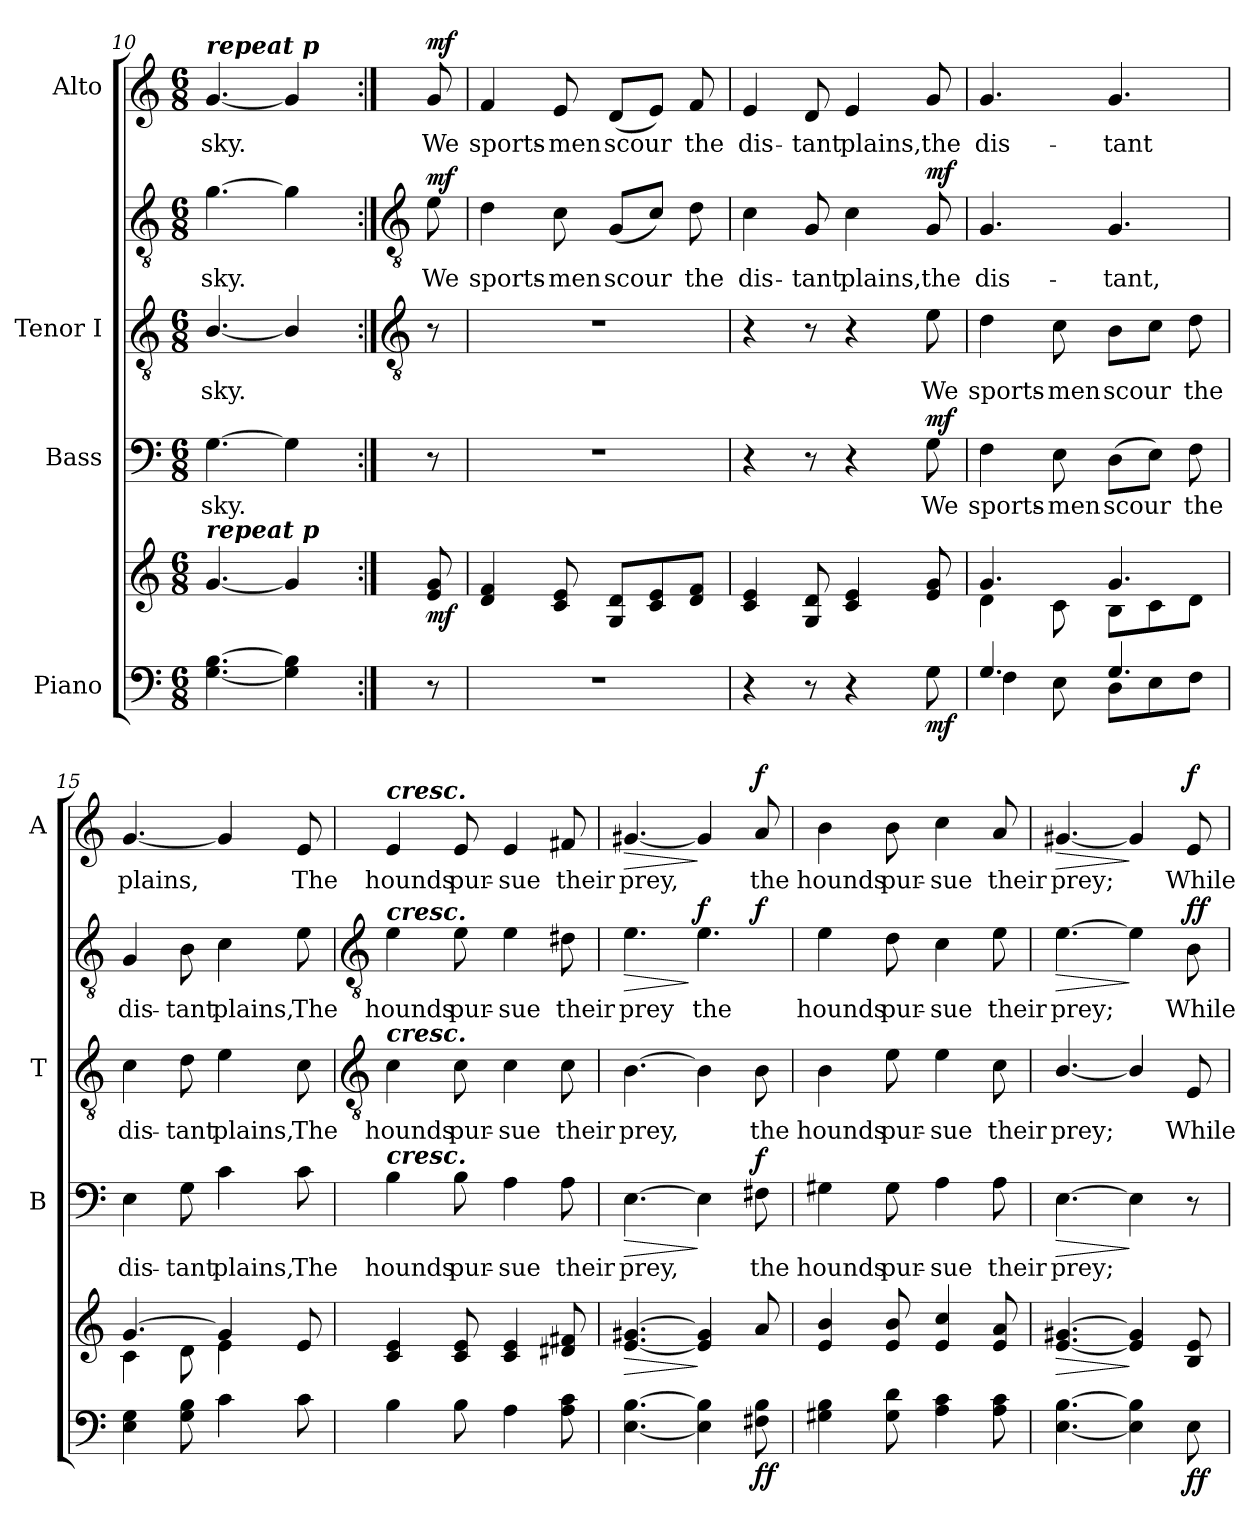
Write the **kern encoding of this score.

**kern	**kern	**dynam	**kern	**text	**dynam	**kern	**text	**kern	**text	**dynam	**kern	**text	**dynam
*part4	*part4	*part4	*part3	*part3	*part3	*part2	*part2	*part2	*part2	*part2	*part1	*part1	*part1
*staff6	*staff5	*staff5/6	*staff4	*staff4	*staff4	*staff3	*staff3	*staff2	*staff2	*staff2/3	*staff1	*staff1	*staff1
*I"Piano	*	*	*I"Bass	*	*	*I"Tenor I	*	*	*	*	*I"Alto	*	*
*	*	*	*I'B	*	*	*I'T	*	*	*	*	*I'A	*	*
*clefF4	*clefG2	*	*clefF4	*	*	*clefGv2	*	*clefGv2	*	*	*clefG2	*	*
*k[]	*k[]	*	*k[]	*	*	*k[]	*	*k[]	*	*	*k[]	*	*
*C:	*C:	*	*C:	*	*	*C:	*	*C:	*	*	*C:	*	*
*M6/8	*M6/8	*	*M6/8	*	*	*M6/8	*	*M6/8	*	*	*M6/8	*	*
=10	=10	=10	=10	=10	=10	=10	=10	=10	=10	=10	=10	=10	=10
*^	*^	*	*	*	*	*	*	*	*	*	*	*	*
!	!	!	!	!	!	!	!	!	!	!	!	!	!LO:TX:a:Bi:t=repeat p	!	!
!	!	!LO:TX:a:Bi:t=repeat p	!	!	!	!	!	!	!	!	!	!	!	!	!
!	!	!	!	!	!	!LO:LY:b	!	!	!LO:LY:b	!	!LO:LY:b	!	!	!LO:LY:b	!
2ryy	[4.G\ [4.B\	[4.g	2ryy	.	[4.G	sky.	.	[4.B/	sky.	[4.g	sky.	.	[4.g	sky.	.
.	4G\] 4B\]	4g]	.	.	4G]	.	.	4B/]	.	4g]	.	.	4g]	.	.
8ryy	.	.	8ryy	.	.	.	.	.	.	.	.	.	.	.	.
!!LO:LB:g=z
=11:|!	=11:|!	=11:|!	=11:|!	=11:|!	=11:|!	=11:|!	=11:|!	=11:|!	=11:|!	=11:|!	=11:|!	=11:|!	=11:|!	=11:|!	=11:|!
*	*	*	*	*	*	*	*	*clefGv2	*	*clefGv2	*	*	*	*	*
!	!	!	!	!LO:DY:b	!	!	!	!	!	!	!LO:LY:b	!LO:DY:b	!	!LO:LY:b	!LO:DY:b
8ryy	8r	8e/ 8g/	8ryy	mf	8r	.	.	8r	.	8e	We	mf	8g	We	mf
=12	=12	=12	=12	=12	=12	=12	=12	=12	=12	=12	=12	=12	=12	=12	=12
!	!LO:N:vis=1	!	!	!	!LO:N:vis=1	!	!	!LO:N:vis=1	!	!	!LO:LY:b	!	!	!LO:LY:b	!
2ryy	2.r	4d/ 4f/	2ryy	.	2.r	.	.	2.r	.	4d	sports-	.	4f	sports-	.
!	!	!	!	!	!	!	!	!	!	!	!LO:LY:b	!	!	!LO:LY:b	!
.	.	8c/ 8e/	.	.	.	.	.	.	.	8c	-men	.	8e	-men	.
!	!	!	!	!	!	!	!	!	!	!	!LO:LY:b	!	!	!LO:LY:b	!
.	.	8G/ 8d/L	.	.	.	.	.	.	.	(<8GL	scour	.	(<8dL	scour	.
8ryy	.	8c/ 8e/	8ryy	.	.	.	.	.	.	8cJ)	.	.	8eJ)	.	.
!	!	!	!	!	!	!	!	!	!	!	!LO:LY:b	!	!	!LO:LY:b	!
8ryy	.	8d/ 8f/J	8ryy	.	.	.	.	.	.	8d	the	.	8f	the	.
=13	=13	=13	=13	=13	=13	=13	=13	=13	=13	=13	=13	=13	=13	=13	=13
!	!	!	!	!	!	!	!	!	!	!	!LO:LY:b	!	!	!LO:LY:b	!
2ryy	4r	4c/ 4e/	2ryy	.	4r	.	.	4r	.	4c	dis-	.	4e	dis-	.
!	!	!	!	!	!	!	!	!	!	!	!LO:LY:b	!	!	!LO:LY:b	!
.	8r	8G/ 8d/	.	.	8r	.	.	8r	.	8G/	-tant	.	8d	-tant	.
!	!	!	!	!	!	!	!	!	!	!	!LO:LY:b	!	!	!LO:LY:b	!
.	4r	4c/ 4e/	.	.	4r	.	.	4r	.	4c	plains,	.	4e	plains,	.
8ryy	.	.	8ryy	.	.	.	.	.	.	.	.	.	.	.	.
!	!	!	!	!LO:DY:b=2	!	!LO:LY:b	!LO:DY:b	!	!LO:LY:b	!	!LO:LY:b	!LO:DY:b=2	!	!LO:LY:b	!
8ryy	8G	8e/ 8g/	8ryy	mf	8G	We	mf	8e	We	8G	the	mf	8g	the	.
=14	=14	=14	=14	=14	=14	=14	=14	=14	=14	=14	=14	=14	=14	=14	=14
!	!	!	!	!LO:DY:b=2	!	!LO:LY:b	!	!	!LO:LY:b	!	!LO:LY:b	!	!	!LO:LY:b	!
!	!	!	!	!LO:DY:n=1:b	!	!	!	!	!	!	!	!	!	!	!
4.G/	4F	4.g/	4d\	mf mf	4F	sports-	.	4d	sports-	4.G	dis-	.	4.g	dis-	.
!	!	!	!	!	!	!LO:LY:b	!	!	!LO:LY:b	!	!	!	!	!	!
.	8E	.	8c\	.	8E	-men	.	8c	-men	.	.	.	.	.	.
!	!	!	!	!	!	!LO:LY:b	!	!	!LO:LY:b	!	!LO:LY:b	!	!	!LO:LY:b	!
4.G/	8DL	4.g/	8B\L	.	(>8DL	scour	.	8BL	scour	4.G	-tant,	.	4.g	-tant	.
.	8E	.	8c\	.	8EJ)	.	.	8cJ	.	.	.	.	.	.	.
!	!	!	!	!	!	!LO:LY:b	!	!	!LO:LY:b	!	!	!	!	!	!
.	8FJ	.	8d\J	.	8F	the	.	8d	the	.	.	.	.	.	.
=15	=15	=15	=15	=15	=15	=15	=15	=15	=15	=15	=15	=15	=15	=15	=15
!	!	!	!	!	!	!LO:LY:b	!	!	!LO:LY:b	!	!LO:LY:b	!	!	!LO:LY:b	!
2ryy	4E 4G	[4.g/	4c\	.	4E	dis-	.	4c	dis-	4G	dis-	.	[4.g	plains,	.
!	!	!	!	!	!	!LO:LY:b	!	!	!LO:LY:b	!	!LO:LY:b	!	!	!	!
.	8G 8B	.	8d\	.	8G	-tant	.	8d	-tant	8B	-tant	.	.	.	.
!	!	!	!	!	!	!LO:LY:b	!	!	!LO:LY:b	!	!LO:LY:b	!	!	!	!
.	4c	4g/]	4e\	.	4c	plains,	.	4e	plains,	4c	plains,	.	4g]	.	.
8ryy	.	.	.	.	.	.	.	.	.	.	.	.	.	.	.
!	!	!	!	!	!	!LO:LY:b	!	!	!LO:LY:b	!	!LO:LY:b	!	!	!LO:LY:b	!
8ryy	8c	8e/	8ryy	.	8c	The	.	8c	The	8e	The	.	8e	The	.
*v	*v	*	*	*	*	*	*	*	*	*	*	*	*	*	*
*	*v	*v	*	*	*	*	*	*	*	*	*	*	*	*
!!LO:LB:g=z
=16	=16	=16	=16	=16	=16	=16	=16	=16	=16	=16	=16	=16	=16
*	*	*	*	*	*	*clefGv2	*	*clefGv2	*	*	*	*	*
*^	*^	*	*	*	*	*	*	*	*	*	*	*	*
!	!	!	!	!	!	!	!	!	!	!	!	!	!LO:TX:a:Bi:t=cresc.	!	!
!	!	!	!	!	!	!	!	!	!	!LO:TX:a:Bi:t=cresc.	!	!	!	!	!
!	!	!	!	!	!	!	!	!LO:TX:a:Bi:t=cresc.	!	!	!	!	!	!	!
!	!	!	!	!	!LO:TX:a:Bi:t=cresc.	!	!	!	!	!	!	!	!	!	!
!	!	!LO:TX:a:Bi:t=cresc.	!	!	!	!	!	!	!	!	!	!	!	!	!
!LO:TX:a:Bi:t=cresc.	!	!	!	!	!	!	!	!	!	!	!	!	!	!	!
!	!	!	!	!	!	!LO:LY:b	!	!	!LO:LY:b	!	!LO:LY:b	!	!	!LO:LY:b	!
*v	*v	*	*	*	*	*	*	*	*	*	*	*	*	*	*
*	*v	*v	*	*	*	*	*	*	*	*	*	*	*	*
4B	4c 4e	.	4B	hounds	.	4c	hounds	4e	hounds	.	4e	hounds	.
!	!	!	!	!LO:LY:b	!	!	!LO:LY:b	!	!LO:LY:b	!	!	!LO:LY:b	!
8B	8c 8e	.	8B	pur-	.	8c	pur-	8e	pur-	.	8e	pur-	.
!	!	!	!	!LO:LY:b	!	!	!LO:LY:b	!	!LO:LY:b	!	!	!LO:LY:b	!
4A	4c 4e	.	4A	-sue	.	4c	-sue	4e	-sue	.	4e	-sue	.
!	!	!	!	!LO:LY:b	!	!	!LO:LY:b	!	!LO:LY:b	!	!	!LO:LY:b	!
8A 8c	8d#X 8f#X	.	8A	their	.	8c	their	8d#X	their	.	8f#X	their	.
=17	=17	=17	=17	=17	=17	=17	=17	=17	=17	=17	=17	=17	=17
!	!	!LO:HP:b	!	!LO:LY:b	!LO:HP:b	!	!LO:LY:b	!	!LO:LY:b	!LO:HP:b	!	!LO:LY:b	!LO:HP:b
[4.E [4.B	[4.e [4.g#X	>	[4.E	prey,	>	[4.B	prey,	4.e	prey	>	[4.g#X	prey,	>
!	!	!	!	!	!	!	!	!	!LO:LY:b	!LO:DY:n=1:b	!	!	!
4E] 4B]	4e] 4g#]	]	4E]	.	]	4B]	.	4.e	the	] f	4g#]	.	]
!	!	!LO:DY:b=2	!	!LO:LY:b	!	!	!LO:LY:b	!	!	!	!	!LO:LY:b	!
!	!	!LO:DY:n=1:b	!	!	!LO:DY:b	!	!	!	!	!LO:DY:n=2:b=2	!	!	!LO:DY:b
8F#X 8B	8a	f f	8F#X	the	f	8B	the	.	.	f	8a	the	f
=18	=18	=18	=18	=18	=18	=18	=18	=18	=18	=18	=18	=18	=18
!	!	!	!	!LO:LY:b	!	!	!LO:LY:b	!	!LO:LY:b	!	!	!LO:LY:b	!
4G#X 4B	4e 4b	.	4G#X	hounds	.	4B	hounds	4e	hounds	.	4b	hounds	.
!	!	!	!	!LO:LY:b	!	!	!LO:LY:b	!	!LO:LY:b	!	!	!LO:LY:b	!
8G# 8d	8e 8b	.	8G#	pur-	.	8e	pur-	8d	pur-	.	8b	pur-	.
!	!	!	!	!LO:LY:b	!	!	!LO:LY:b	!	!LO:LY:b	!	!	!LO:LY:b	!
4A 4c	4e 4cc	.	4A	-sue	.	4e	-sue	4c	-sue	.	4cc	-sue	.
!	!	!	!	!LO:LY:b	!	!	!LO:LY:b	!	!LO:LY:b	!	!	!LO:LY:b	!
8A 8c	8e 8a	.	8A	their	.	8c	their	8e	their	.	8a	their	.
=19	=19	=19	=19	=19	=19	=19	=19	=19	=19	=19	=19	=19	=19
!	!	!LO:HP:b	!	!LO:LY:b	!LO:HP:b	!	!LO:LY:b	!	!LO:LY:b	!LO:HP:b	!	!LO:LY:b	!LO:HP:b
[4.E [4.B	[4.e [4.g#X	>	[4.E	prey;	>	[4.B/	prey;	[4.e	prey;	>	[4.g#X	prey;	>
4E] 4B]	4e] 4g#]	]	4E]	.	]	4B/]	.	4e]	.	]	4g#]	.	]
!	!	!LO:DY:b=2	!	!	!	!	!LO:LY:b	!	!LO:LY:b	!	!	!LO:LY:b	!
!	!	!LO:DY:n=1:b	!	!	!	!	!	!	!	!LO:DY:b=2	!	!	!
!	!	!	!	!	!	!	!	!	!	!LO:DY:n=1:b	!	!	!LO:DY:b
8E	8B 8e	f f	8r	.	.	8E	While	8B	While	f f	8e	While	f
=	=	=	=	=	=	=	=	=	=	=	=	=	=
*-	*-	*-	*-	*-	*-	*-	*-	*-	*-	*-	*-	*-	*-
